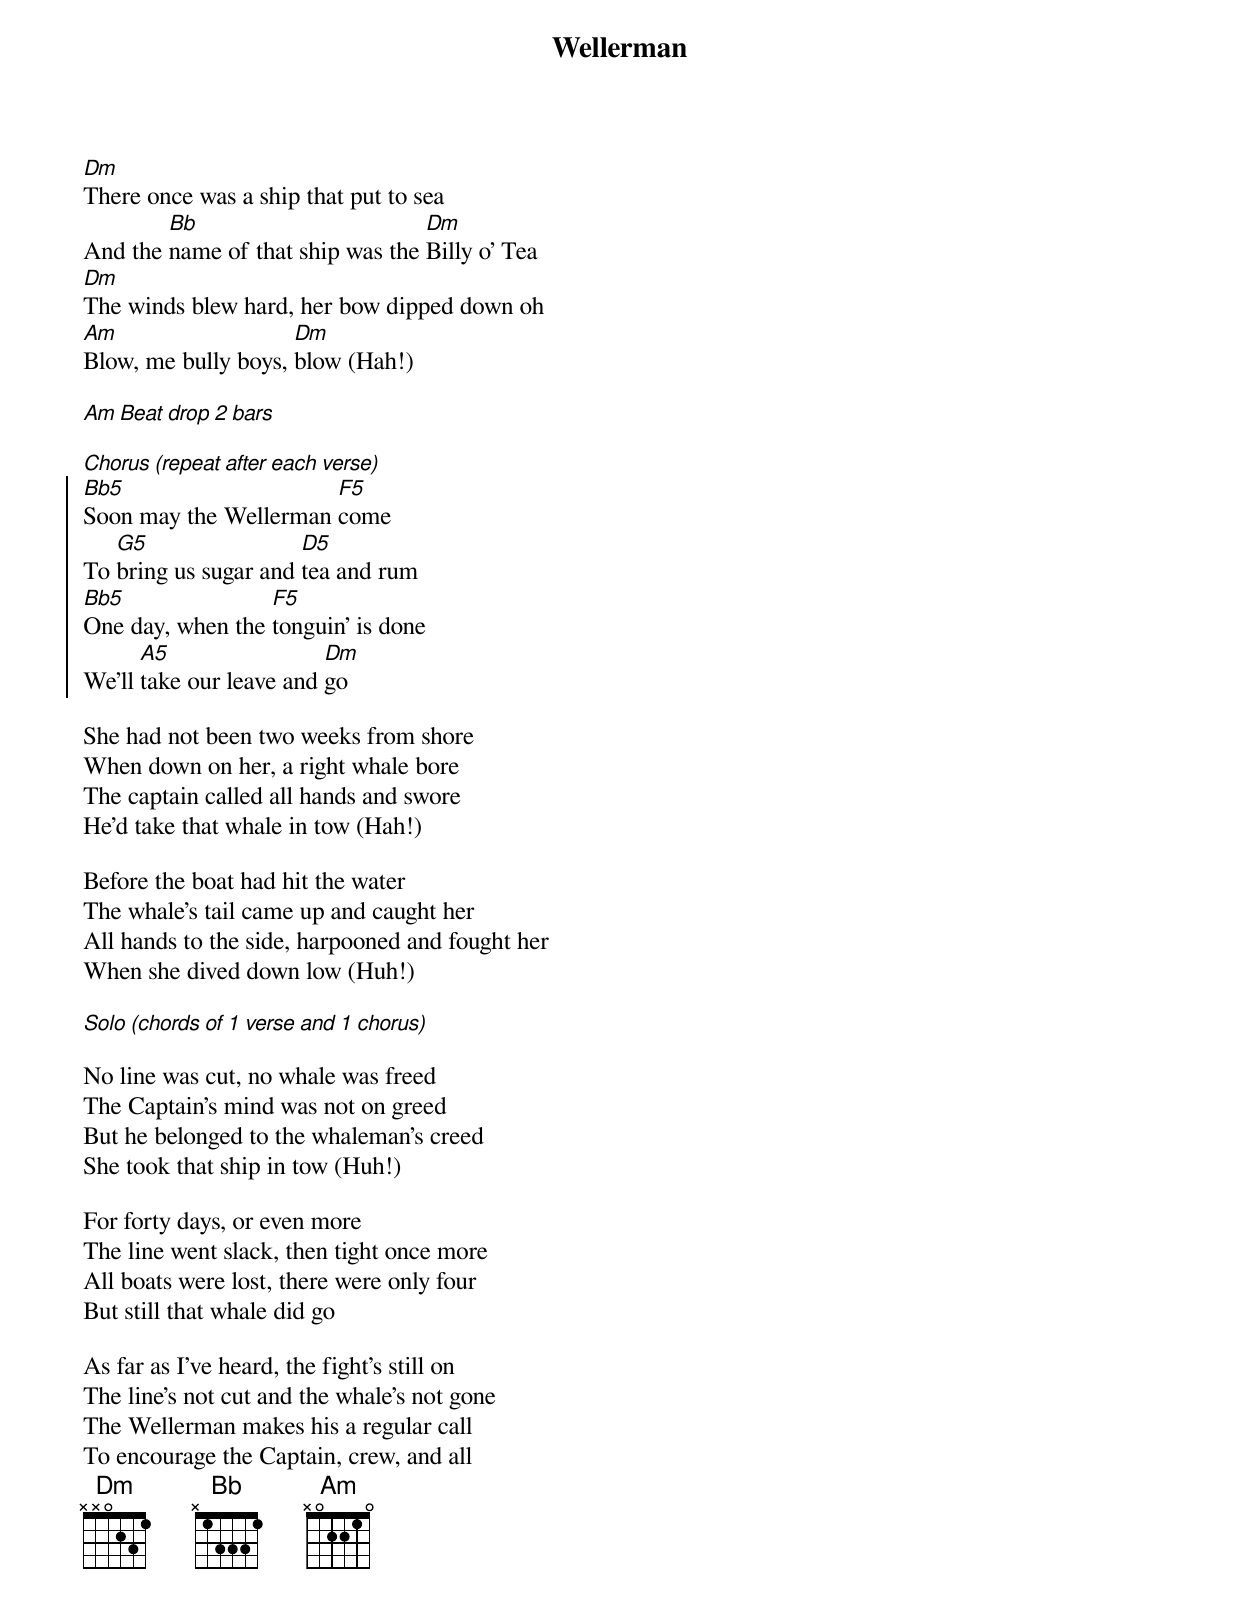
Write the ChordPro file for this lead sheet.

{title: Wellerman}

[Dm]There once was a ship that put to sea
And the [Bb]name of that ship was the [Dm]Billy o' Tea
[Dm]The winds blew hard, her bow dipped down oh
[Am]Blow, me bully boys, [Dm]blow (Hah!)

[Am][Beat drop 2 bars]

[Chorus (repeat after each verse)]
{soc}
[Bb5]Soon may the Wellerman [F5]come
To [G5]bring us sugar and [D5]tea and rum
[Bb5]One day, when the [F5]tonguin' is done
We'll [A5]take our leave and [Dm]go
{eoc}

She had not been two weeks from shore
When down on her, a right whale bore
The captain called all hands and swore
He'd take that whale in tow (Hah!)

Before the boat had hit the water
The whale's tail came up and caught her
All hands to the side, harpooned and fought her
When she dived down low (Huh!)

[Solo (chords of 1 verse and 1 chorus)]

No line was cut, no whale was freed
The Captain's mind was not on greed
But he belonged to the whaleman's creed
She took that ship in tow (Huh!)

For forty days, or even more
The line went slack, then tight once more
All boats were lost, there were only four
But still that whale did go

As far as I've heard, the fight's still on
The line's not cut and the whale's not gone
The Wellerman makes his a regular call
To encourage the Captain, crew, and all
